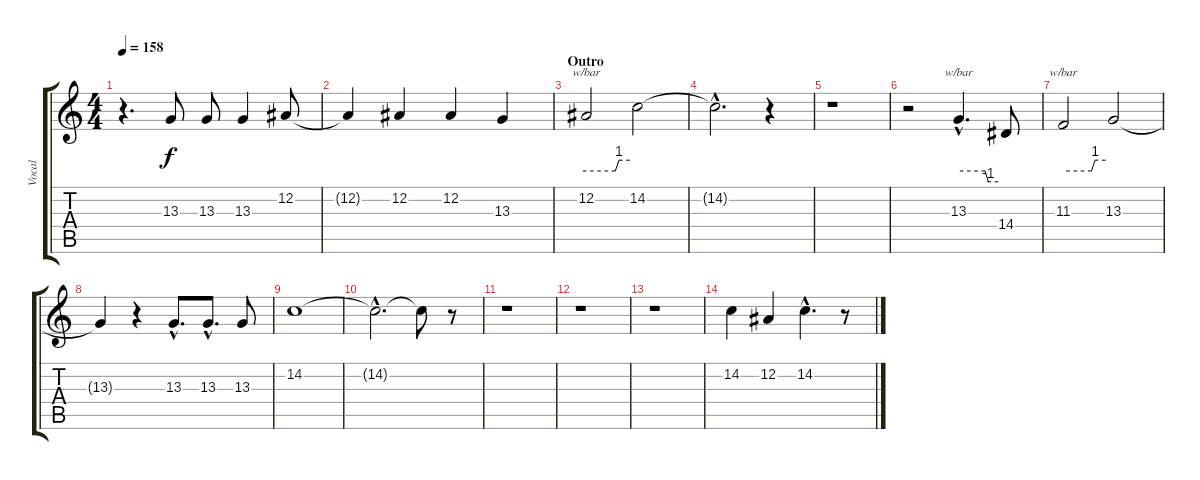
\track ("Vocal" "Vocal") {instrument viola}
\staff {score tabs}
\tuning (Eb4 Bb3 Gb3 Db3 Ab2 Eb2) {hide}
\ts (4 4)
\tempo 158
\clef g2
\ks c
r.4{d dy f} 13.3.8 13.3.8 13.3.4 12.2.8 |
12.2{t}.4 12.2.4 12.2.4 13.3.4 |
\section ("" "Outro")
12.2.2{tbe (custom default 0 0 40 0 45 4 60 4)} 14.2.2 |
14.2{hac t}.2{d} r.4 |
r.1 |
r.2 13.3{hac}.4{d tbe (custom default 0 0 40 0 45 -4 60 -4)} 14.4.8 |
11.3.2{tbe (custom default 0 0 40 0 45 4 60 4)} 13.3.2 |
13.3{t}.4 r.4 13.3{hac}.8{d} 13.3{hac}.8{d} 13.3.8 |
14.2.1 |
14.2{hac t}.2{d} 14.2{t}.8 r.8 |
r.1 |
r.1 |
r.1 |
14.2.4 12.2.4 14.2{hac}.4{d} r.8
